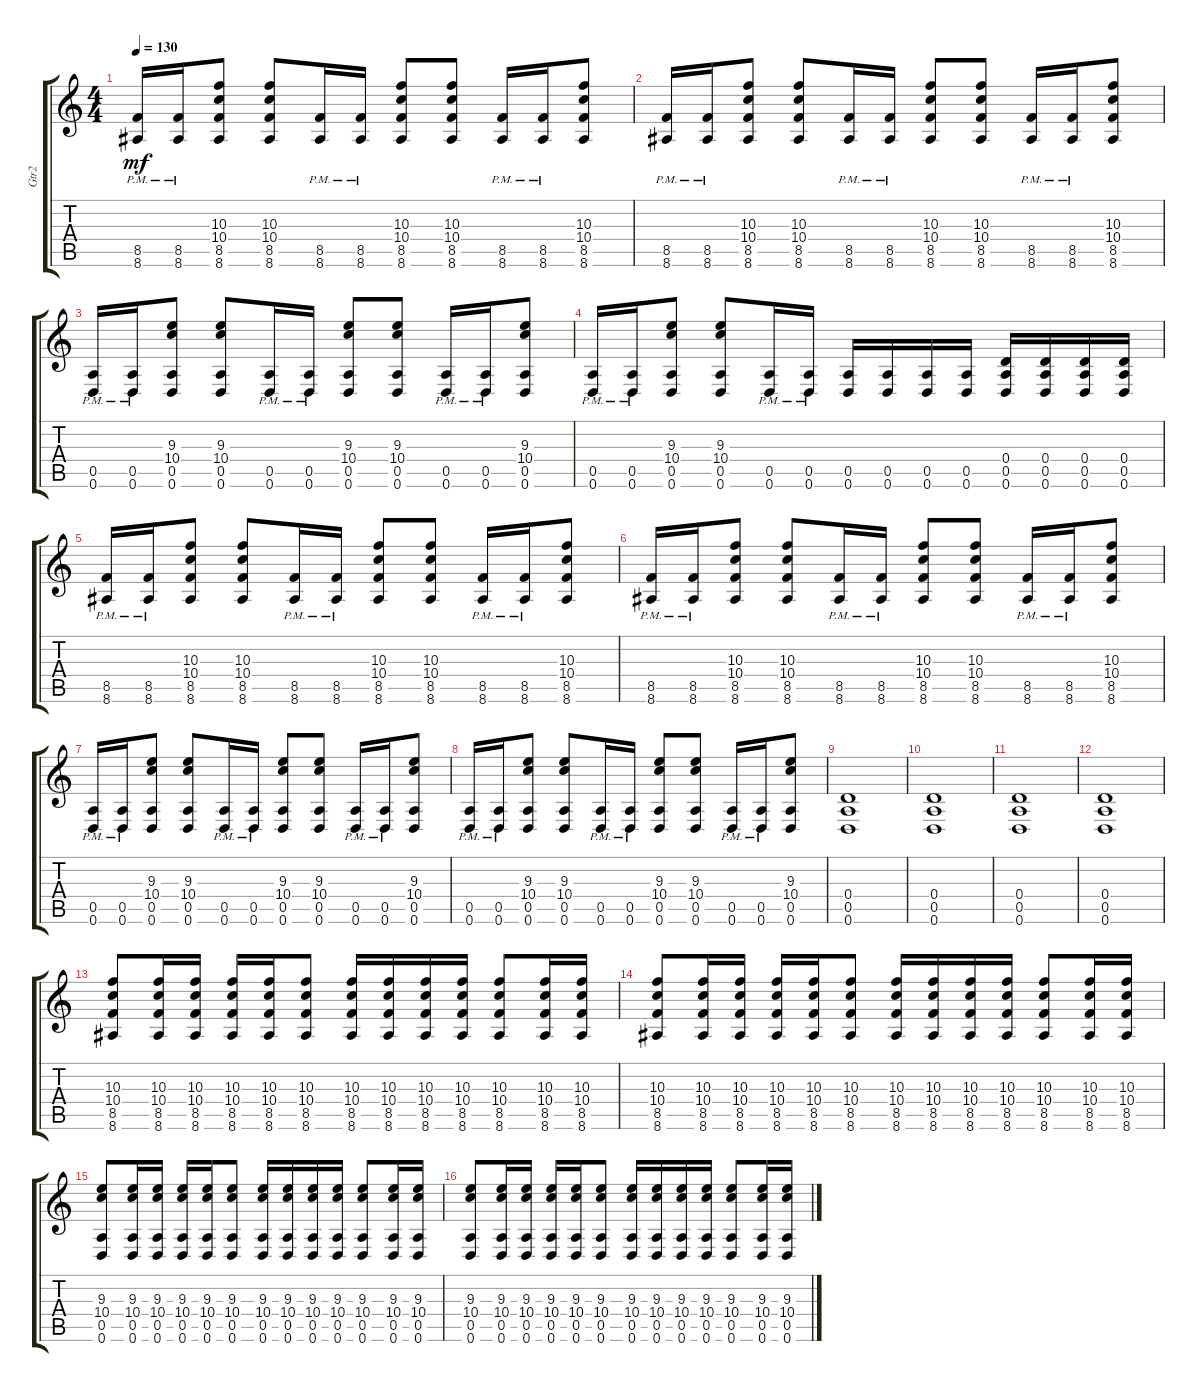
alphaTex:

\track ("Gtr2" "Gtr2") {instrument distortionguitar}
\staff {score tabs}
\tuning (E4 B3 G3 D3 A2 D2) {hide}
\ts (4 4)
\tempo 130
\clef g2
\ks c
(8.5{pm} 8.6{pm}).16{dy mf} (8.5{pm} 8.6{pm}).16 (10.3 10.4 8.5 8.6).8 (10.3 10.4 8.5 8.6).8 (8.5{pm} 8.6{pm}).16 (8.5{pm} 8.6{pm}).16 (10.3 10.4 8.5 8.6).8 (10.3 10.4 8.5 8.6).8 (8.5{pm} 8.6).16 (8.5{pm} 8.6{pm}).16 (10.3 10.4 8.5 8.6).8 |
(8.5{pm} 8.6{pm}).16 (8.5{pm} 8.6{pm}).16 (10.3 10.4 8.5 8.6).8 (10.3 10.4 8.5 8.6).8 (8.5{pm} 8.6{pm}).16 (8.5{pm} 8.6{pm}).16 (10.3 10.4 8.5 8.6).8 (10.3 10.4 8.5 8.6).8 (8.5{pm} 8.6).16 (8.5{pm} 8.6{pm}).16 (10.3 10.4 8.5 8.6).8 |
(0.5{pm} 0.6{pm}).16 (0.5{pm} 0.6{pm}).16 (9.3 10.4 0.5 0.6).8 (9.3 10.4 0.5 0.6).8 (0.5{pm} 0.6{pm}).16 (0.5{pm} 0.6{pm}).16 (9.3 10.4 0.5 0.6).8 (9.3 10.4 0.5 0.6).8 (0.5{pm} 0.6).16 (0.5{pm} 0.6{pm}).16 (9.3 10.4 0.5 0.6).8 |
(0.5{pm} 0.6{pm}).16 (0.5{pm} 0.6{pm}).16 (9.3 10.4 0.5 0.6).8 (9.3 10.4 0.5 0.6).8 (0.5{pm} 0.6{pm}).16 (0.5{pm} 0.6{pm}).16 (0.5 0.6).16 (0.5 0.6).16 (0.5 0.6).16 (0.5 0.6).16 (0.4 0.5 0.6).16 (0.4 0.5 0.6).16 (0.4 0.5 0.6).16 (0.4 0.5 0.6).16 |
(8.5{pm} 8.6{pm}).16 (8.5{pm} 8.6{pm}).16 (10.3 10.4 8.5 8.6).8 (10.3 10.4 8.5 8.6).8 (8.5{pm} 8.6{pm}).16 (8.5{pm} 8.6{pm}).16 (10.3 10.4 8.5 8.6).8 (10.3 10.4 8.5 8.6).8 (8.5{pm} 8.6).16 (8.5{pm} 8.6{pm}).16 (10.3 10.4 8.5 8.6).8 |
(8.5{pm} 8.6{pm}).16 (8.5{pm} 8.6{pm}).16 (10.3 10.4 8.5 8.6).8 (10.3 10.4 8.5 8.6).8 (8.5{pm} 8.6{pm}).16 (8.5{pm} 8.6{pm}).16 (10.3 10.4 8.5 8.6).8 (10.3 10.4 8.5 8.6).8 (8.5{pm} 8.6).16 (8.5{pm} 8.6{pm}).16 (10.3 10.4 8.5 8.6).8 |
(0.5{pm} 0.6{pm}).16 (0.5{pm} 0.6{pm}).16 (9.3 10.4 0.5 0.6).8 (9.3 10.4 0.5 0.6).8 (0.5{pm} 0.6{pm}).16 (0.5{pm} 0.6{pm}).16 (9.3 10.4 0.5 0.6).8 (9.3 10.4 0.5 0.6).8 (0.5{pm} 0.6).16 (0.5{pm} 0.6{pm}).16 (9.3 10.4 0.5 0.6).8 |
(0.5{pm} 0.6{pm}).16 (0.5{pm} 0.6{pm}).16 (9.3 10.4 0.5 0.6).8 (9.3 10.4 0.5 0.6).8 (0.5{pm} 0.6{pm}).16 (0.5{pm} 0.6{pm}).16 (9.3 10.4 0.5 0.6).8 (9.3 10.4 0.5 0.6).8 (0.5{pm} 0.6).16 (0.5{pm} 0.6{pm}).16 (9.3 10.4 0.5 0.6).8 |
(0.4 0.5 0.6).1 |
(0.4 0.5 0.6).1 |
(0.4 0.5 0.6).1 |
(0.4 0.5 0.6).1 |
(10.3 10.4 8.5 8.6).8{volume 10 instrument acousticguitarsteel} (10.3 10.4 8.5 8.6).16 (10.3 10.4 8.5 8.6).16 (10.3 10.4 8.5 8.6).16 (10.3 10.4 8.5 8.6).16 (10.3 10.4 8.5 8.6).8 (10.3 10.4 8.5 8.6).16 (10.3 10.4 8.5 8.6).16 (10.3 10.4 8.5 8.6).16 (10.3 10.4 8.5 8.6).16 (10.3 10.4 8.5 8.6).8 (10.3 10.4 8.5 8.6).16 (10.3 10.4 8.5 8.6).16 |
(10.3 10.4 8.5 8.6).8{volume 10 instrument acousticguitarsteel} (10.3 10.4 8.5 8.6).16 (10.3 10.4 8.5 8.6).16 (10.3 10.4 8.5 8.6).16 (10.3 10.4 8.5 8.6).16 (10.3 10.4 8.5 8.6).8 (10.3 10.4 8.5 8.6).16 (10.3 10.4 8.5 8.6).16 (10.3 10.4 8.5 8.6).16 (10.3 10.4 8.5 8.6).16 (10.3 10.4 8.5 8.6).8 (10.3 10.4 8.5 8.6).16 (10.3 10.4 8.5 8.6).16 |
(9.3 10.4 0.5 0.6).8{volume 10 instrument acousticguitarsteel} (9.3 10.4 0.5 0.6).16 (9.3 10.4 0.5 0.6).16 (9.3 10.4 0.5 0.6).16 (9.3 10.4 0.5 0.6).16 (9.3 10.4 0.5 0.6).8 (9.3 10.4 0.5 0.6).16 (9.3 10.4 0.5 0.6).16 (9.3 10.4 0.5 0.6).16 (9.3 10.4 0.5 0.6).16 (9.3 10.4 0.5 0.6).8 (9.3 10.4 0.5 0.6).16 (9.3 10.4 0.5 0.6).16 |
(9.3 10.4 0.5 0.6).8{volume 10 instrument acousticguitarsteel} (9.3 10.4 0.5 0.6).16 (9.3 10.4 0.5 0.6).16 (9.3 10.4 0.5 0.6).16 (9.3 10.4 0.5 0.6).16 (9.3 10.4 0.5 0.6).8 (9.3 10.4 0.5 0.6).16 (9.3 10.4 0.5 0.6).16 (9.3 10.4 0.5 0.6).16 (9.3 10.4 0.5 0.6).16 (9.3 10.4 0.5 0.6).8 (9.3 10.4 0.5 0.6).16 (9.3 10.4 0.5 0.6).16
